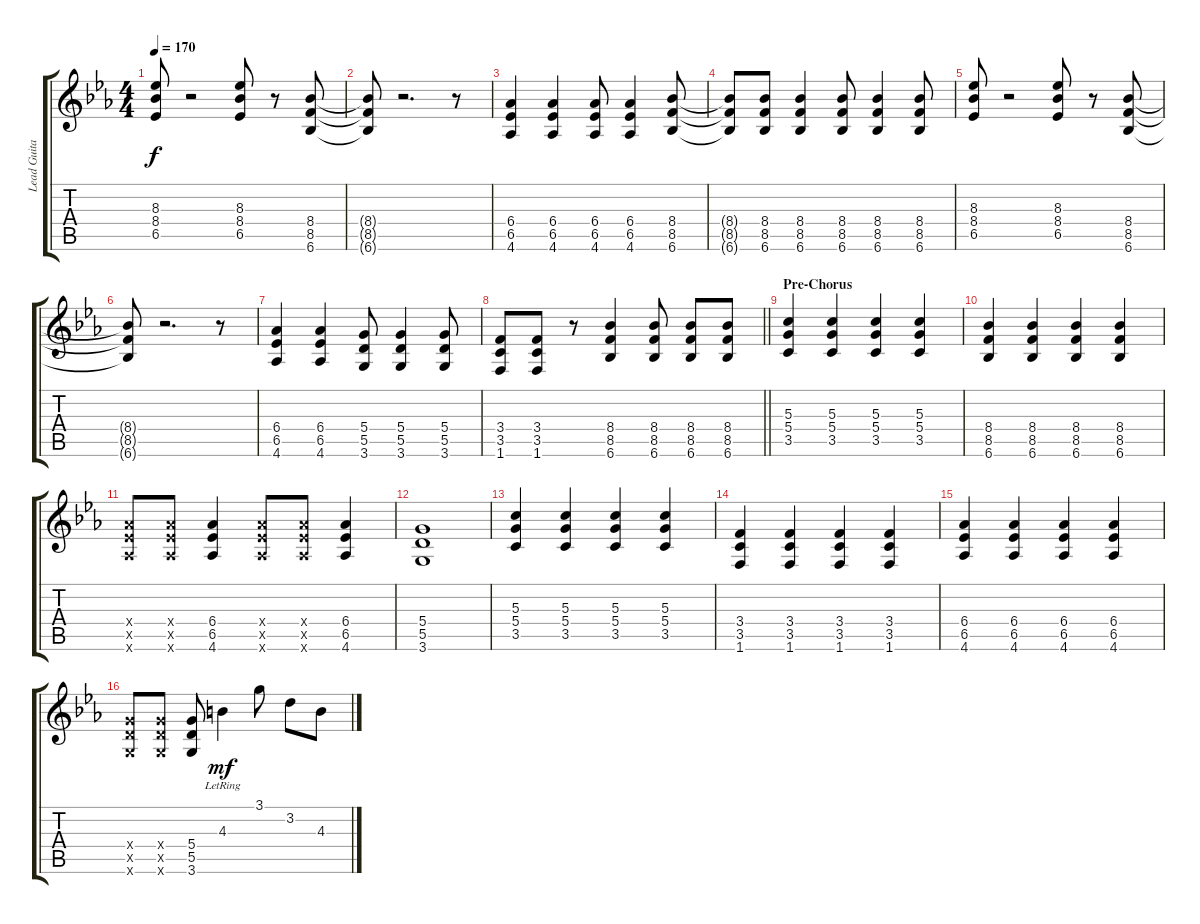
\track ("Lead Guitar" "Lead Guita") {solo instrument distortionguitar}
\staff {score tabs}
\tuning (E4 B3 G3 D3 A2 E2) {hide}
\ts (4 4)
\tempo 170
\clef g2
\ks eb
(8.3 8.4 6.5).8{dy f} r.2 (8.3 8.4 6.5).8 r.8 (8.4 8.5 6.6).8 |
(8.4{t} 8.5{t} 6.6{t}).8 r.2{d} r.8 |
(6.4 6.5 4.6).4 (6.4 6.5 4.6).4 (6.4 6.5 4.6).8 (6.4 6.5 4.6).4 (8.4 8.5 6.6).8 |
(8.4{t} 8.5{t} 6.6{t}).8 (8.4 8.5 6.6).8 (8.4 8.5 6.6).4 (8.4 8.5 6.6).8 (8.4 8.5 6.6).4 (8.4 8.5 6.6).8 |
(8.3 8.4 6.5).8 r.2 (8.3 8.4 6.5).8 r.8 (8.4 8.5 6.6).8 |
(8.4{t} 8.5{t} 6.6{t}).8 r.2{d} r.8 |
(6.4 6.5 4.6).4 (6.4 6.5 4.6).4 (5.4 5.5 3.6).8 (5.4 5.5 3.6).4 (5.4 5.5 3.6).8 |
\barLineRight lightlight
(3.4 3.5 1.6).8 (3.4 3.5 1.6).8 r.8 (8.4 8.5 6.6).4 (8.4 8.5 6.6).8 (8.4 8.5 6.6).8 (8.4 8.5 6.6).8 |
\section ("" "Pre-Chorus")
(5.3 5.4 3.5).4 (5.3 5.4 3.5).4 (5.3 5.4 3.5).4 (5.3 5.4 3.5).4 |
(8.4 8.5 6.6).4 (8.4 8.5 6.6).4 (8.4 8.5 6.6).4 (8.4 8.5 6.6).4 |
(6.4{x} 6.5{x} 4.6{x}).8 (6.4{x} 6.5{x} 4.6{x}).8 (6.4 6.5 4.6).4 (6.4{x} 6.5{x} 4.6{x}).8 (6.4{x} 6.5{x} 4.6{x}).8 (6.4 6.5 4.6).4 |
(5.4 5.5 3.6).1 |
(5.3 5.4 3.5).4 (5.3 5.4 3.5).4 (5.3 5.4 3.5).4 (5.3 5.4 3.5).4 |
(3.4 3.5 1.6).4 (3.4 3.5 1.6).4 (3.4 3.5 1.6).4 (3.4 3.5 1.6).4 |
(6.4 6.5 4.6).4 (6.4 6.5 4.6).4 (6.4 6.5 4.6).4 (6.4 6.5 4.6).4 |
(5.4{x} 5.5{x} 3.6{x}).8 (5.4{x} 5.5{x} 3.6{x}).8 (5.4 5.5 3.6).8 4.3{lr}.4{dy mf} 3.1.8 3.2.8 4.3.8
